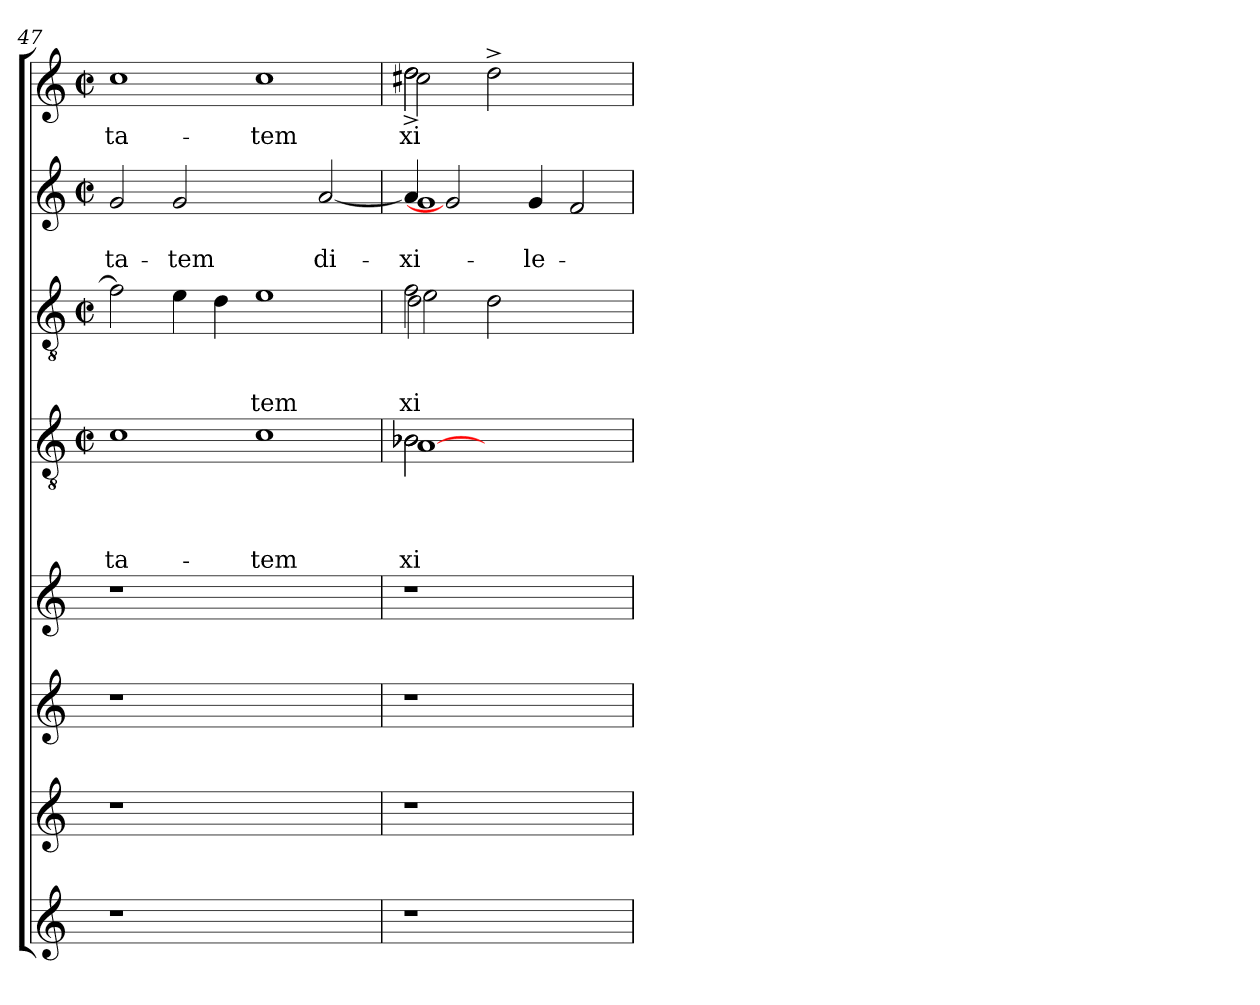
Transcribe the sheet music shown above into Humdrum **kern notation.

**kern	**kern	**kern	**kern	**kern	**text	**text	**text	**text	**kern	**text	**text	**text	**kern	**text	**text	**kern	**text
*part8	*part7	*part6	*part5	*part4	*part4	*part4	*part4	*part4	*part3	*part3	*part3	*part3	*part2	*part2	*part2	*part1	*part1
*staff8	*staff7	*staff6	*staff5	*staff4	*staff4	*staff4	*staff4	*staff4	*staff3	*staff3	*staff3	*staff3	*staff2	*staff2	*staff2	*staff1	*staff1
*clefG2	*clefG2	*clefG2	*clefG2	*clefGv2	*	*	*	*	*clefGv2	*	*	*	*clefG2	*	*	*clefG2	*
*k[]	*k[]	*k[]	*k[]	*k[]	*	*	*	*	*k[]	*	*	*	*k[]	*	*	*k[]	*
*C:	*C:	*C:	*C:	*C:	*	*	*	*	*C:	*	*	*	*C:	*	*	*C:	*
*	*	*	*	*M2/2	*	*	*	*	*M2/2	*	*	*	*M2/2	*	*	*M2/2	*
*	*	*	*	*met(c|)	*	*	*	*	*met(c|)	*	*	*	*met(c|)	*	*	*met(c|)	*
=47	=47	=47	=47	=47	=47	=47	=47	=47	=47	=47	=47	=47	=47	=47	=47	=47	=47
!	!	!	!	!	!	!	!	!LO:LY:b	!	!	!	!	!	!	!LO:LY:b	!	!LO:LY:b
1r	1r	1r	1r	1c	.	.	.	-ta-	2f\]	.	.	.	2g/	.	-ta-	1cc	-ta-
!	!	!	!	!	!	!	!	!	!	!	!	!	!	!	!LO:LY:b	!	!
.	.	.	.	.	.	.	.	.	4e\	.	.	.	[2g	.	-tem	.	.
.	.	.	.	.	.	.	.	.	4d\	.	.	.	.	.	.	.	.
!	!	!	!	!	!	!	!	!LO:LY:b	!	!	!	!LO:LY:b	!	!	!	!	!LO:LY:b
1ryy	1ryy	1ryy	1ryy	1c	.	.	.	-tem	1e	.	.	-tem	2ryy	.	.	1cc	-tem
!	!	!	!	!	!	!	!	!	!	!	!	!	!	!	!LO:LY:b	!	!
.	.	.	.	.	.	.	.	.	.	.	.	.	[<2a/	.	di-	.	.
=48	=48	=48	=48	=48	=48	=48	=48	=48	=48	=48	=48	=48	=48	=48	=48	=48	=48
!	!	!	!	!	!	!	!	!LO:LY:b	!	!	!	!	!	!	!	!	!
*	*	*	*	*^	*	*	*	*	*	*	*	*	*	*	*	*	*
!	!	!	!	!	!	!	!	!	!LO:LY:b	!	!	!	!	!	!	!	!	!
*	*	*	*	*	*^	*	*	*	*	*	*	*	*	*	*	*	*	*
!	!	!	!	!	!	!	!	!	!	!LO:LY:b	!	!	!	!LO:LY:b	!	!	!	!	!
*	*	*	*	*	*	*	*	*	*	*	*^	*	*	*	*	*	*	*	*
!	!	!	!	!	!	!	!	!	!	!	!	!	!	!	!LO:LY:b	!	!	!	!	!
*	*	*	*	*	*	*	*	*	*	*	*	*^	*	*	*	*	*	*	*	*
!	!	!	!	!	!	!	!	!	!	!	!	!	!	!	!	!LO:LY:b	!	!	!LO:LY:b	!	!LO:LY:b
*	*	*	*	*	*	*	*	*	*	*	*	*	*	*	*	*	*^	*	*	*^	*
!	!	!	!	!	!	!	!	!	!	!	!	!	!	!	!	!	!	!	!	!	!	!	!LO:LY:b
*	*	*	*	*	*	*	*	*	*	*	*	*	*	*	*	*	*	*	*	*	*	*^	*
!	!	!	!	!	!	!	!	!	!	!	!	!	!	!	!	!	!	!	!	!	!	!	!	!LO:LY:b
1r	1r	1r	1r	2B-X\	2B-\	[<1A	.	.	.	-xi-	2f\	2d\	2e\	.	.	-xi-	4a/]	1g	.	-xi-	2dd\	2dd^<\	2cc#X\	-xi-
.	.	.	.	.	.	.	.	.	.	.	.	.	.	.	.	.	2g]	.	.	.	.	.	.	.
.	.	.	.	2ryy	2ryy	.	.	.	.	.	2ryy	2ryy	2d\	.	.	.	.	.	.	.	2ryy	2ryy	[>2dd^>\	.
!	!	!	!	!	!	!	!	!	!	!	!	!	!	!	!	!	!	!	!	!LO:LY:b	!	!	!	!
.	.	.	.	.	.	.	.	.	.	.	.	.	.	.	.	.	4g/	.	.	-le-	.	.	.	.
2ryy	2ryy	2ryy	2ryy	2ryy	2ryy	2ryy	.	.	.	.	2ryy	2ryy	2ryy	.	.	.	2f/	2ryy	.	.	2ryy	2ryy	2ryy	.
*	*	*	*	*v	*v	*v	*	*	*	*	*	*	*	*	*	*	*v	*v	*	*	*v	*v	*v	*
*	*	*	*	*	*	*	*	*	*v	*v	*v	*	*	*	*	*	*	*	*
=	=	=	=	=	=	=	=	=	=	=	=	=	=	=	=	=	=
*-	*-	*-	*-	*-	*-	*-	*-	*-	*-	*-	*-	*-	*-	*-	*-	*-	*-
